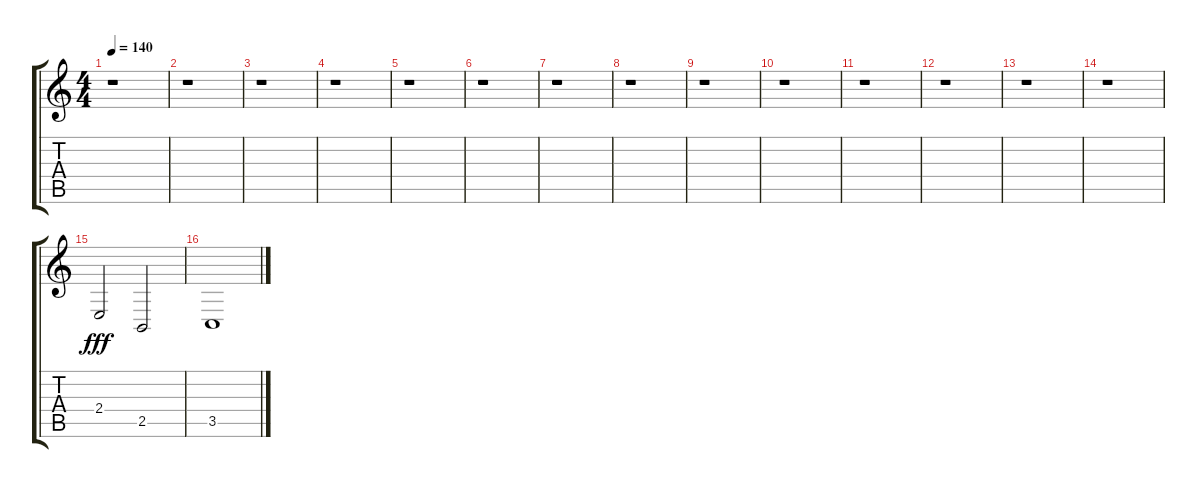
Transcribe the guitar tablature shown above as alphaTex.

\track "" {instrument pad1newage}
\staff {score tabs}
\tuning (E4 B3 G3 D3 A2 E2) {hide}
\ts (4 4)
\tempo 140
\clef g2
\ks c
r.1{dy fff} |
r.1 |
r.1 |
r.1 |
r.1 |
r.1 |
r.1 |
r.1 |
r.1 |
r.1 |
r.1 |
r.1 |
r.1 |
r.1 |
2.4.2 2.5.2 |
3.5.1
